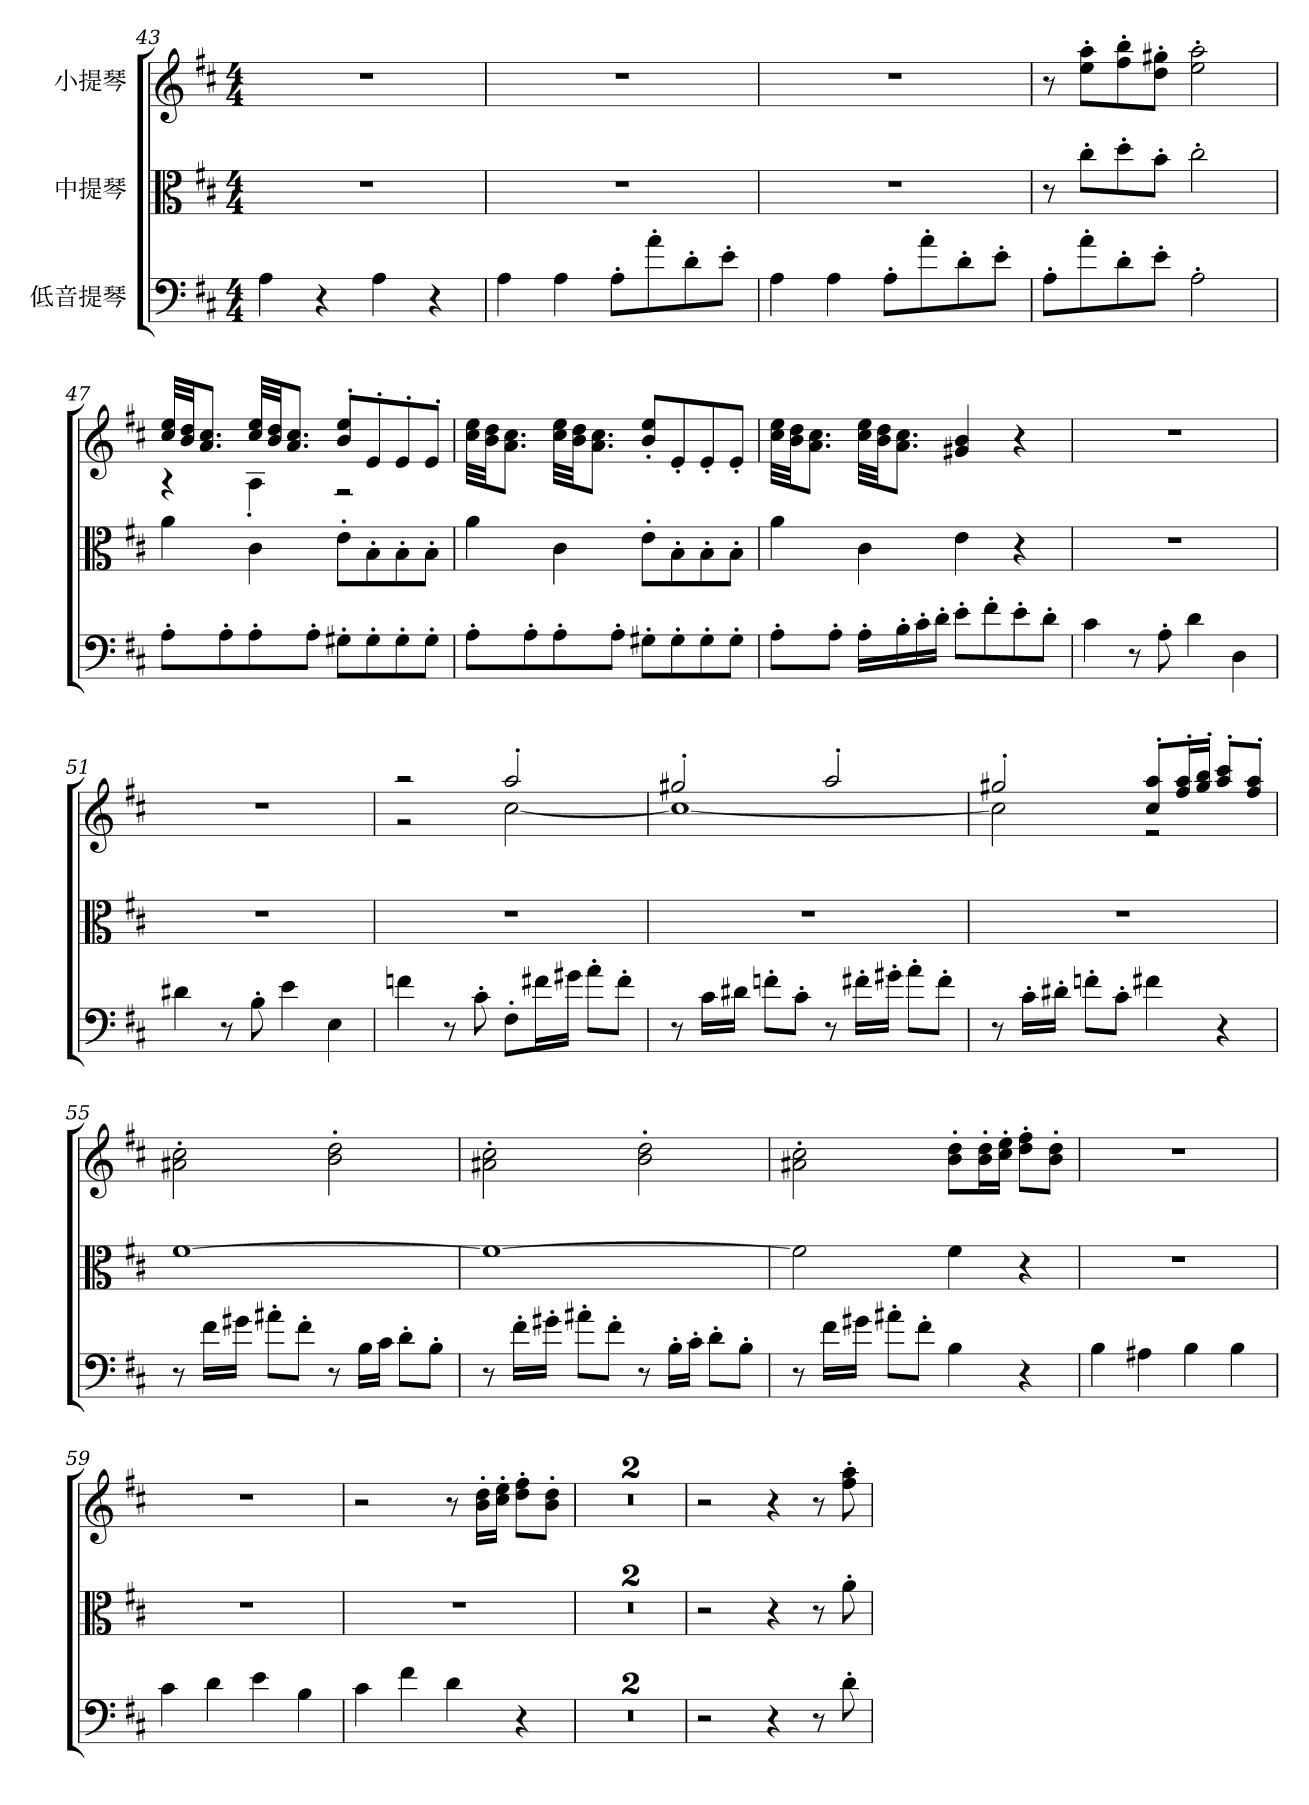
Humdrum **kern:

**kern	**kern	**kern
*part3	*part2	*part1
*staff3	*staff2	*staff1
*I"低音提琴	*I"中提琴	*I"小提琴
!!LO:PB:g=z
*clefF4	*clefC3	*clefG2
*ITrd7c12	*	*
*k[f#c#]	*k[f#c#]	*k[f#c#]
*M4/4	*M4/4	*M4/4
=43	=43	=43
4AA\	1r	1r
4r	.	.
4AA\	.	.
4r	.	.
=44	=44	=44
4AA\	1r	1r
4AA\	.	.
8AA'\L	.	.
8A'\	.	.
8D'\	.	.
8E'\J	.	.
=45	=45	=45
4AA\	1r	1r
4AA\	.	.
8AA'\L	.	.
8A'\	.	.
8D'\	.	.
8E'\J	.	.
=46	=46	=46
8AA'\L	8r	8r
8A'\	8cc#'\L	8ee\' 8aa\'L
8D'\	8dd'\	8ff#\' 8bb\'
8E'\J	8b'\J	8dd\' 8gg#X\'J
2AA'\	2cc#'\	2ee\' 2aa\'
=47	=47	=47
*	*	*^
8AA'\L	4a\	32cc#/ 32ee/LLL	4r
.	.	32b/ 32dd/JJ	.
.	.	8.a/ 8.cc#/J	.
8AA'\	.	.	.
8AA'\	4c#\	32cc#/ 32ee/LLL	4A'\
.	.	32b/ 32dd/JJ	.
.	.	8.a/ 8.cc#/J	.
8AA'\J	.	.	.
8GG#X'\L	8e'\L	8b/' 8ee/'L	2r
8GG#'\	8B'\	8e'/	.
8GG#'\	8B'\	8e'/	.
8GG#'\J	8B'\J	8e'/J	.
*	*	*v	*v
!!LO:LB:g=z
=48	=48	=48
8AA'\L	4a\	32cc#\ 32ee\LLL
.	.	32b\ 32dd\JJ
.	.	8.a\ 8.cc#\J
8AA'\	.	.
8AA'\	4c#\	32cc#\ 32ee\LLL
.	.	32b\ 32dd\JJ
.	.	8.a\ 8.cc#\J
8AA'\J	.	.
8GG#X'\L	8e'\L	8b/' 8ee/'L
8GG#'\	8B'\	8e'/
8GG#'\	8B'\	8e'/
8GG#'\J	8B'\J	8e'/J
=49	=49	=49
8AA'\L	4a\	32cc#\ 32ee\LLL
.	.	32b\ 32dd\JJ
.	.	8.a\ 8.cc#\J
8AA'\J	.	.
16AA'\LL	4c#\	32cc#\ 32ee\LLL
.	.	32b\ 32dd\JJ
16BB'\	.	8.a\ 8.cc#\J
16C#'\	.	.
16D'\JJ	.	.
8E'\L	4e\	4g#X/ 4b/
8F#'\	.	.
8E'\	4r	4r
8D'\J	.	.
=50	=50	=50
4C#\	1r	1r
8r	.	.
8AA'\	.	.
4D\	.	.
4DD\	.	.
=51	=51	=51
4D#X\	1r	1r
8r	.	.
8BB'\	.	.
4E\	.	.
4EE\	.	.
!!LO:LB:g=z
=52	=52	=52
*	*	*^
4Fn\	1r	2r	2r
8r	.	.	.
8C#'\	.	.	.
8FF#'\L	.	2aa'/	[2cc#\
16F#X\L	.	.	.
16G#X\JJ	.	.	.
8A'\L	.	.	.
8F#'\J	.	.	.
=53	=53	=53	=53
8r	1r	2gg#X'/	1cc#_
16C#\LL	.	.	.
16D#X\JJ	.	.	.
8Fn'\L	.	.	.
8C#'\J	.	.	.
8r	.	2aa'/	.
16F#X'\LL	.	.	.
16G#X'\JJ	.	.	.
8A'\L	.	.	.
8F#'\J	.	.	.
=54	=54	=54	=54
8r	1r	2gg#X'/	2cc#\]
16C#'\LL	.	.	.
16D#X'\JJ	.	.	.
8Fn'\L	.	.	.
8C#'\J	.	.	.
4F#X\	.	8cc#/' 8aa/'L	2r
.	.	16ff#/' 16aa/'L	.
.	.	16gg#/' 16bb/'JJ	.
4r	.	8aa/' 8ccc#/'L	.
.	.	8ff#/' 8aa/'J	.
*	*	*v	*v
!!LO:LB:g=z
=55	=55	=55
8r	[1f#	2a#X\' 2cc#\'
16F#\LL	.	.
16G#X\JJ	.	.
8A#X'\L	.	.
8F#'\J	.	.
8r	.	2b\' 2dd\'
16BB\LL	.	.
16C#\JJ	.	.
8D'\L	.	.
8BB'\J	.	.
=56	=56	=56
8r	1f#_	2a#X\' 2cc#\'
16F#'\LL	.	.
16G#X'\JJ	.	.
8A#X'\L	.	.
8F#'\J	.	.
8r	.	2b\' 2dd\'
16BB'\LL	.	.
16C#'\JJ	.	.
8D'\L	.	.
8BB'\J	.	.
=57	=57	=57
8r	2f#\]	2a#X\' 2cc#\'
16F#\LL	.	.
16G#X\JJ	.	.
8A#X'\L	.	.
8F#'\J	.	.
4BB\	4f#\	8b\' 8dd\'L
.	.	16b\' 16dd\'L
.	.	16cc#\' 16ee\'JJ
4r	4r	8dd\' 8ff#\'L
.	.	8b\' 8dd\'J
!!LO:PB:g=z
=58	=58	=58
4BB\	1r	1r
4AA#X\	.	.
4BB\	.	.
4BB\	.	.
=59	=59	=59
4C#\	1r	1r
4D\	.	.
4E\	.	.
4BB\	.	.
=60	=60	=60
4C#\	1r	2r
4F#\	.	.
4D\	.	8r
.	.	16b\' 16dd\'LL
.	.	16cc#\' 16ee\'JJ
4r	.	8dd\' 8ff#\'L
.	.	8b\' 8dd\'J
=61	=61	=61
1r	1r	1r
=62	=62	=62
1r	1r	1r
=63	=63	=63
2r	2r	2r
4r	4r	4r
8r	8r	8r
8D'\	8a'\	8ff#\' 8aa\'
=	=	=
*-	*-	*-
